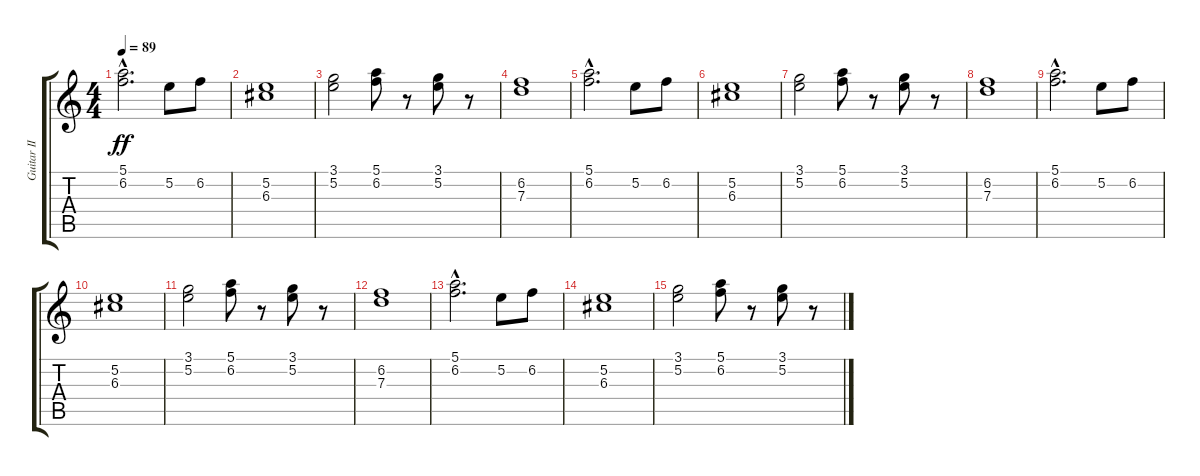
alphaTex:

\track ("Guitar II" "Guitar II") {instrument acousticguitarnylon}
\staff {score tabs}
\tuning (E4 B3 G3 D3 A2 E2) {hide}
\ts (4 4)
\tempo 89
\clef g2
\ks c
(5.1{hac} 6.2{hac}).2{d dy ff} 5.2.8 6.2.8 |
(5.2 6.3).1 |
(3.1 5.2).2 (5.1 6.2).8 r.8 (3.1 5.2).8 r.8 |
(6.2 7.3).1 |
(5.1{hac} 6.2{hac}).2{d} 5.2.8 6.2.8 |
(5.2 6.3).1 |
(3.1 5.2).2 (5.1 6.2).8 r.8 (3.1 5.2).8 r.8 |
(6.2 7.3).1 |
(5.1{hac} 6.2{hac}).2{d} 5.2.8 6.2.8 |
(5.2 6.3).1 |
(3.1 5.2).2 (5.1 6.2).8 r.8 (3.1 5.2).8 r.8 |
(6.2 7.3).1 |
(5.1{hac} 6.2{hac}).2{d} 5.2.8 6.2.8 |
(5.2 6.3).1 |
(3.1 5.2).2 (5.1 6.2).8 r.8 (3.1 5.2).8 r.8
